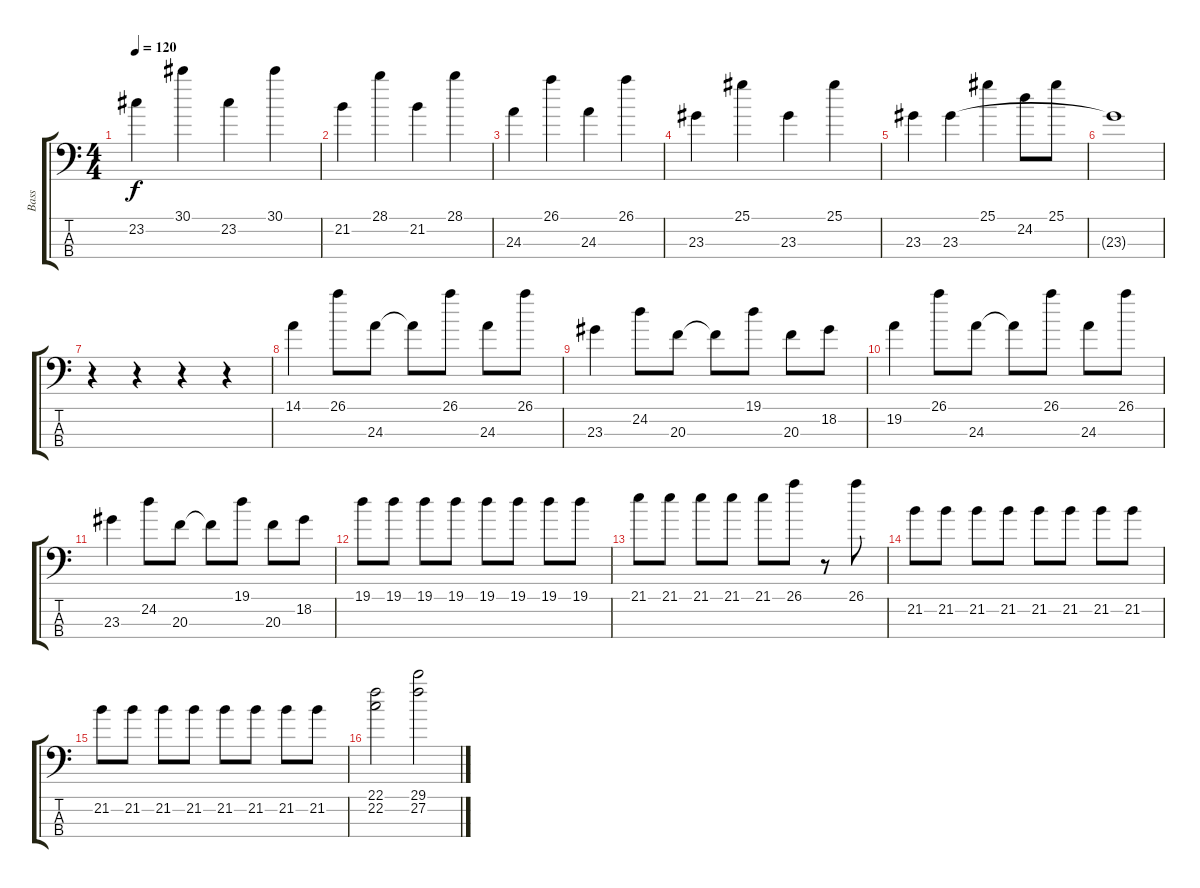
\track ("Bass" "Bass") {instrument acousticbass}
\staff {score tabs}
\tuning (G2 D2 A1 E1) {hide}
\ts (4 4)
\tempo 120
\clef f4
\ks c
23.2.4{dy f} 30.1.4 23.2.4 30.1.4 |
21.2.4 28.1.4 21.2.4 28.1.4 |
24.3.4 26.1.4 24.3.4 26.1.4 |
23.3.4 25.1.4 23.3.4 25.1.4 |
23.3.4 23.3.4 25.1.4 24.2.8 25.1.8 |
23.3{t}.1 |
r.4 r.4 r.4 r.4 |
14.1.4 26.1.8 24.3.8 24.3{t}.8 26.1.8 24.3.8 26.1.8 |
23.3.4 24.2.8 20.3.8 20.3{t}.8 19.1.8 20.3.8 18.2.8 |
19.2.4 26.1.8 24.3.8 24.3{t}.8 26.1.8 24.3.8 26.1.8 |
23.3.4 24.2.8 20.3.8 20.3{t}.8 19.1.8 20.3.8 18.2.8 |
19.1.8 19.1.8 19.1.8 19.1.8 19.1.8 19.1.8 19.1.8 19.1.8 |
21.1.8 21.1.8 21.1.8 21.1.8 21.1.8 26.1.8 r.8 26.1.8 |
21.2.8 21.2.8 21.2.8 21.2.8 21.2.8 21.2.8 21.2.8 21.2.8 |
21.2.8 21.2.8 21.2.8 21.2.8 21.2.8 21.2.8 21.2.8 21.2.8 |
(22.1 22.2).2 (29.1 27.2).2
